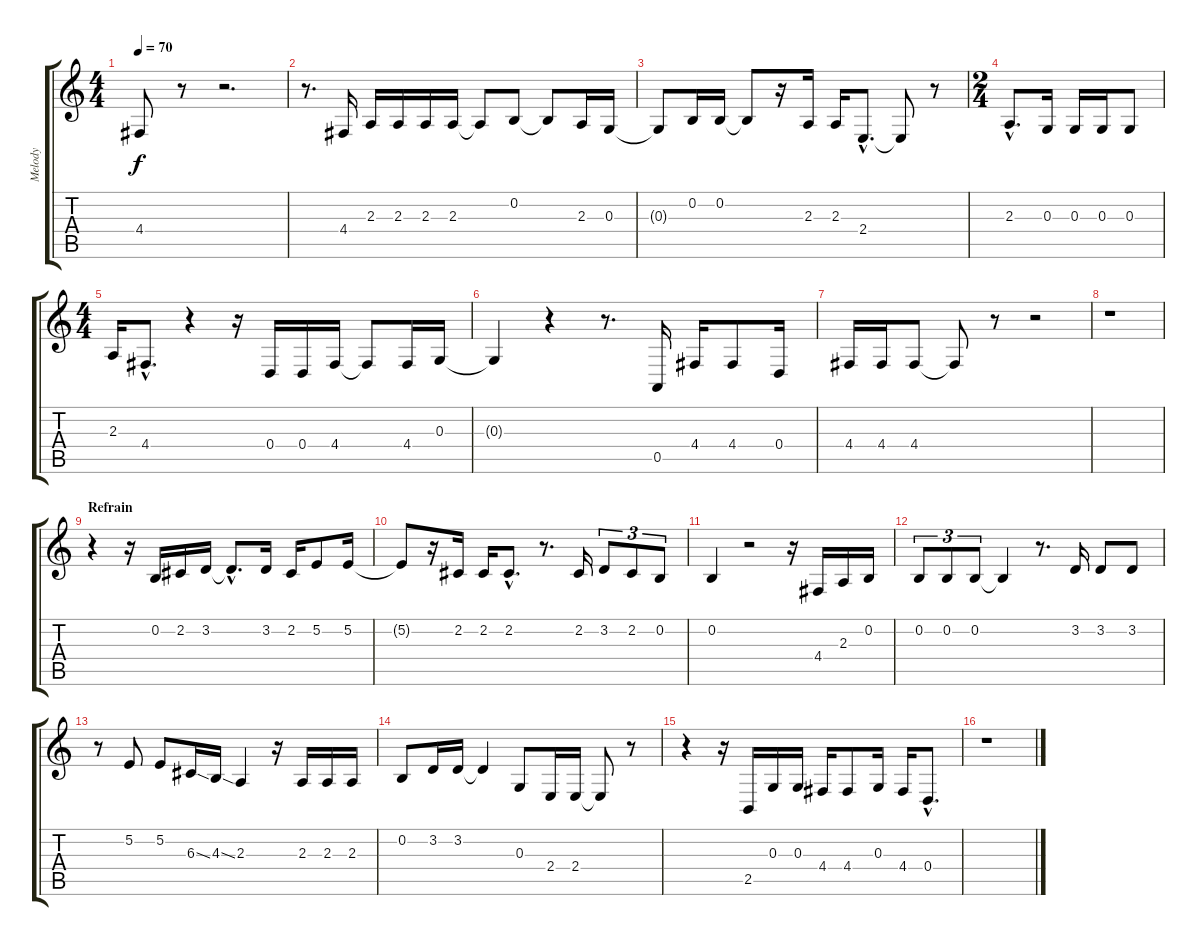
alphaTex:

\track ("Melody" "Melody") {instrument vibraphone}
\staff {score tabs}
\tuning (E4 B3 G3 D3 A2 E2) {hide}
\ts (4 4)
\tempo 70
\clef g2
\ks c
4.4{t}.8{dy f} r.8 r.2{d} |
r.8{d} 4.4.16 2.3.16 2.3.16 2.3.16 2.3.16 2.3{t}.8 0.2.8 0.2{t}.8 2.3.16 0.3.16 |
0.3{t}.8 0.2.16 0.2.16 0.2{t}.8 r.16 2.3.16 2.3.16 2.4{hac}.8{d} 2.4{t}.8 r.8 |
\ts (2 4)
2.3{hac}.8{d} 0.3.16 0.3.16 0.3.16 0.3.8 |
\ts (4 4)
2.3.16 4.4{hac}.8{d} r.4 r.16 0.4.16 0.4.16 4.4.16 4.4{t}.8 4.4.16 0.3.16 |
0.3{t}.4 r.4 r.8{d} 0.5.16 4.4.16 4.4.8 0.4.16 |
4.4.16 4.4.16 4.4.8 4.4{t}.8 r.8 r.2 |
r.1 |
\section ("" "Refrain")
r.4 r.16 0.2.16 2.2.16 3.2.16 3.2{hac t}.8{d} 3.2.16 2.2.16 5.2.8 5.2.16 |
5.2{t}.8 r.16 2.2.16 2.2.16 2.2{hac}.8{d} r.8{d} 2.2.16 3.2.8{tu (3 2)} 2.2.8{tu (3 2)} 0.2.8{tu (3 2)} |
0.2.4 r.2 r.16 4.4.16 2.3.16 0.2.16 |
0.2.8{tu (3 2)} 0.2.8{tu (3 2)} 0.2.8{tu (3 2)} 0.2{t}.4 r.8{d} 3.2.16 3.2.8 3.2.8 |
r.8 5.2.8 5.2.8 6.3{ss}.16 4.3{ss}.16 2.3.4 r.16 2.3.16 2.3.16 2.3.16 |
0.2.8 3.2.16 3.2.16 3.2{t}.4 0.3.8 2.4.16 2.4.16 2.4{t}.8 r.8 |
r.4 r.16 2.5.16 0.3.16 0.3.16 4.4.16 4.4.8 0.3.16 4.4.16 0.4{hac}.8{d} |
r.1
